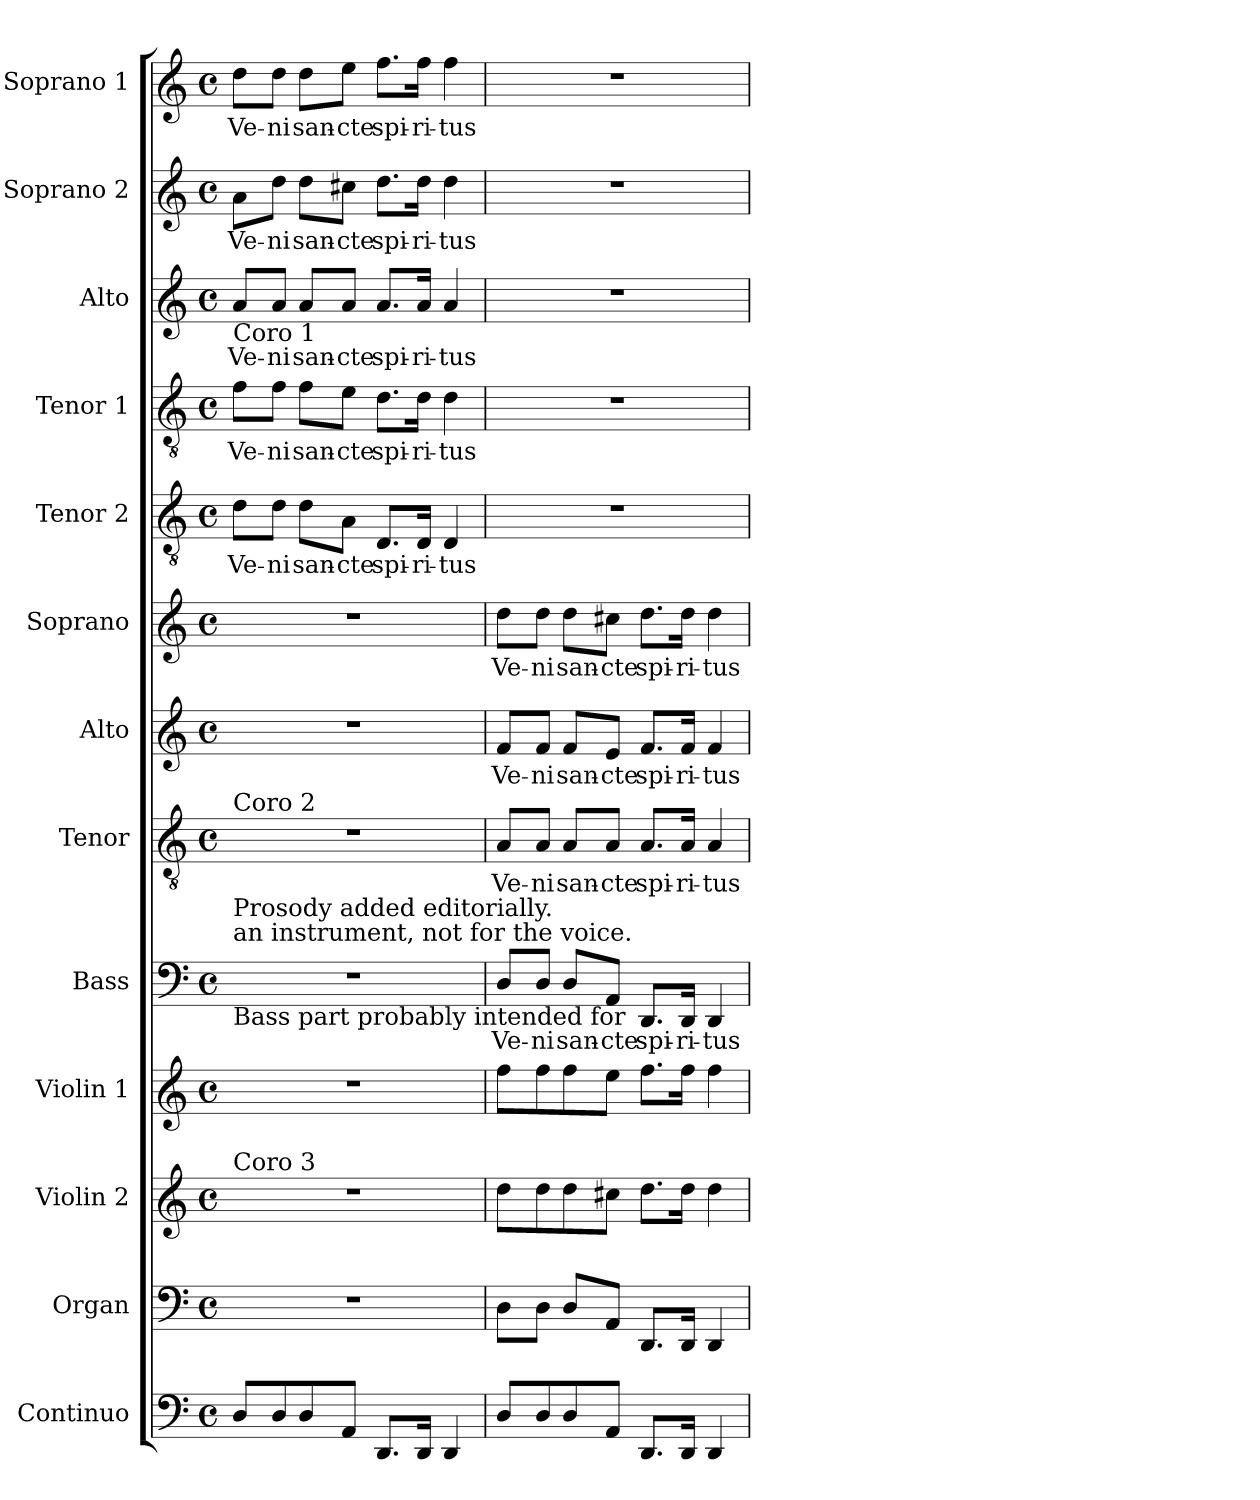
**kern	**kern	**kern	**kern	**kern	**text	**kern	**text	**kern	**text	**kern	**text	**kern	**text	**kern	**text	**kern	**text	**kern	**text	**kern	**text
*part13	*part12	*part11	*part10	*part9	*part9	*part8	*part8	*part7	*part7	*part6	*part6	*part5	*part5	*part4	*part4	*part3	*part3	*part2	*part2	*part1	*part1
*staff13	*staff12	*staff11	*staff10	*staff9	*staff9	*staff8	*staff8	*staff7	*staff7	*staff6	*staff6	*staff5	*staff5	*staff4	*staff4	*staff3	*staff3	*staff2	*staff2	*staff1	*staff1
*I"Continuo	*I"Organ	*I"Violin 2	*I"Violin 1	*I"Bass	*	*I"Tenor	*	*I"Alto	*	*I"Soprano	*	*I"Tenor 2	*	*I"Tenor 1	*	*I"Alto	*	*I"Soprano 2	*	*I"Soprano 1	*
*I'Cont.	*I'Org.	*I'Vln. 2	*I'Vln. 1	*I'B.	*	*I'T.	*	*I'A.	*	*I'S.	*	*I'T2.	*	*I'T1.	*	*I'A.	*	*I'S2.	*	*I'S1.	*
!!LO:PB:g=z
*clefF4	*clefF4	*clefG2	*clefG2	*clefF4	*	*clefGv2	*	*clefG2	*	*clefG2	*	*clefGv2	*	*clefGv2	*	*clefG2	*	*clefG2	*	*clefG2	*
*	*	*	*	*	*	*ITrd7c12	*	*	*	*	*	*ITrd7c12	*	*ITrd7c12	*	*	*	*	*	*	*
*k[]	*k[]	*k[]	*k[]	*k[]	*	*k[]	*	*k[]	*	*k[]	*	*k[]	*	*k[]	*	*k[]	*	*k[]	*	*k[]	*
*C:	*C:	*C:	*C:	*C:	*	*C:	*	*C:	*	*C:	*	*C:	*	*C:	*	*C:	*	*C:	*	*C:	*
*M4/4	*M4/4	*M4/4	*M4/4	*M4/4	*	*M4/4	*	*M4/4	*	*M4/4	*	*M4/4	*	*M4/4	*	*M4/4	*	*M4/4	*	*M4/4	*
*met(c)	*met(c)	*met(c)	*met(c)	*met(c)	*	*met(c)	*	*met(c)	*	*met(c)	*	*met(c)	*	*met(c)	*	*met(c)	*	*met(c)	*	*met(c)	*
=1	=1	=1	=1	=1	=1	=1	=1	=1	=1	=1	=1	=1	=1	=1	=1	=1	=1	=1	=1	=1	=1
!	!	!	!	!	!	!	!	!	!	!	!	!	!LO:LY:b:color=#000000	!	!	!	!	!	!	!	!
!	!	!	!	!	!	!	!	!	!	!	!	!	!	!	!LO:LY:b:color=#000000	!	!	!	!	!	!
!	!	!	!	!	!	!	!	!	!	!	!	!	!	!	!	!	!LO:LY:b:color=#000000	!	!	!	!
!	!	!	!	!	!	!	!	!	!	!	!	!	!	!	!	!	!	!	!LO:LY:b:color=#000000	!	!
!	!	!	!	!	!	!	!	!	!	!	!	!	!	!	!	!LO:TX:b:t=Coro 1	!	!	!	!	!
!	!	!	!	!	!	!LO:TX:a:t=Coro 2	!	!	!	!	!	!	!	!	!	!	!	!	!	!	!
!	!	!	!	!LO:TX:b:t=Bass part probably intended for	!	!	!	!	!	!	!	!	!	!	!	!	!	!	!	!	!
!	!	!	!	!LO:TX:t=an instrument, not for the voice.	!	!	!	!	!	!	!	!	!	!	!	!	!	!	!	!	!
!	!	!	!	!LO:TX:t=Prosody added editorially.	!	!	!	!	!	!	!	!	!	!	!	!	!	!	!	!	!
!	!	!LO:TX:a:t=Coro 3	!	!	!	!	!	!	!	!	!	!	!	!	!	!	!	!	!	!	!
!	!	!	!	!	!	!	!	!	!	!	!	!	!	!	!	!	!	!	!	!	!LO:LY:b:color=#000000
8Di/L	1r	1r	1r	1r	.	1r	.	1r	.	1r	.	8Di\L	Ve-	8Fi\L	Ve-	8ai/L	Ve-	8ai\L	Ve-	8ddi\L	Ve-
!	!	!	!	!	!	!	!	!	!	!	!	!	!LO:LY:b:color=#000000	!	!	!	!	!	!	!	!
!	!	!	!	!	!	!	!	!	!	!	!	!	!	!	!LO:LY:b:color=#000000	!	!	!	!	!	!
!	!	!	!	!	!	!	!	!	!	!	!	!	!	!	!	!	!LO:LY:b:color=#000000	!	!	!	!
!	!	!	!	!	!	!	!	!	!	!	!	!	!	!	!	!	!	!	!LO:LY:b:color=#000000	!	!
!	!	!	!	!	!	!	!	!	!	!	!	!	!	!	!	!	!	!	!	!	!LO:LY:b:color=#000000
8Di/	.	.	.	.	.	.	.	.	.	.	.	8Di\J	-ni	8Fi\J	-ni	8ai/J	-ni	8ddi\J	-ni	8ddi\J	-ni
!	!	!	!	!	!	!	!	!	!	!	!	!	!LO:LY:b:color=#000000	!	!	!	!	!	!	!	!
!	!	!	!	!	!	!	!	!	!	!	!	!	!	!	!LO:LY:b:color=#000000	!	!	!	!	!	!
!	!	!	!	!	!	!	!	!	!	!	!	!	!	!	!	!	!LO:LY:b:color=#000000	!	!	!	!
!	!	!	!	!	!	!	!	!	!	!	!	!	!	!	!	!	!	!	!LO:LY:b:color=#000000	!	!
!	!	!	!	!	!	!	!	!	!	!	!	!	!	!	!	!	!	!	!	!	!LO:LY:b:color=#000000
8Di/	.	.	.	.	.	.	.	.	.	.	.	8Di\L	san-	8Fi\L	san-	8ai/L	san-	8ddi\L	san-	8ddi\L	san-
!	!	!	!	!	!	!	!	!	!	!	!	!	!LO:LY:b:color=#000000	!	!	!	!	!	!	!	!
!	!	!	!	!	!	!	!	!	!	!	!	!	!	!	!LO:LY:b:color=#000000	!	!	!	!	!	!
!	!	!	!	!	!	!	!	!	!	!	!	!	!	!	!	!	!LO:LY:b:color=#000000	!	!	!	!
!	!	!	!	!	!	!	!	!	!	!	!	!	!	!	!	!	!	!	!LO:LY:b:color=#000000	!	!
!	!	!	!	!	!	!	!	!	!	!	!	!	!	!	!	!	!	!	!	!	!LO:LY:b:color=#000000
8AAi/J	.	.	.	.	.	.	.	.	.	.	.	8AAi\J	-cte	8Ei\J	-cte	8ai/J	-cte	8cc#Xi\J	-cte	8eei\J	-cte
!	!	!	!	!	!	!	!	!	!	!	!	!	!LO:LY:b:color=#000000	!	!	!	!	!	!	!	!
!	!	!	!	!	!	!	!	!	!	!	!	!	!	!	!LO:LY:b:color=#000000	!	!	!	!	!	!
!	!	!	!	!	!	!	!	!	!	!	!	!	!	!	!	!	!LO:LY:b:color=#000000	!	!	!	!
!	!	!	!	!	!	!	!	!	!	!	!	!	!	!	!	!	!	!	!LO:LY:b:color=#000000	!	!
!	!	!	!	!	!	!	!	!	!	!	!	!	!	!	!	!	!	!	!	!	!LO:LY:b:color=#000000
8.DDi/L	.	.	.	.	.	.	.	.	.	.	.	8.DDi/L	spi-	8.Di\L	spi-	8.ai/L	spi-	8.ddi\L	spi-	8.ffi\L	spi-
!	!	!	!	!	!	!	!	!	!	!	!	!	!LO:LY:b:color=#000000	!	!	!	!	!	!	!	!
!	!	!	!	!	!	!	!	!	!	!	!	!	!	!	!LO:LY:b:color=#000000	!	!	!	!	!	!
!	!	!	!	!	!	!	!	!	!	!	!	!	!	!	!	!	!LO:LY:b:color=#000000	!	!	!	!
!	!	!	!	!	!	!	!	!	!	!	!	!	!	!	!	!	!	!	!LO:LY:b:color=#000000	!	!
!	!	!	!	!	!	!	!	!	!	!	!	!	!	!	!	!	!	!	!	!	!LO:LY:b:color=#000000
16DDi/Jk	.	.	.	.	.	.	.	.	.	.	.	16DDi/Jk	-ri-	16Di\Jk	-ri-	16ai/Jk	-ri-	16ddi\Jk	-ri-	16ffi\Jk	-ri-
!	!	!	!	!	!	!	!	!	!	!	!	!	!LO:LY:b:color=#000000	!	!	!	!	!	!	!	!
!	!	!	!	!	!	!	!	!	!	!	!	!	!	!	!LO:LY:b:color=#000000	!	!	!	!	!	!
!	!	!	!	!	!	!	!	!	!	!	!	!	!	!	!	!	!LO:LY:b:color=#000000	!	!	!	!
!	!	!	!	!	!	!	!	!	!	!	!	!	!	!	!	!	!	!	!LO:LY:b:color=#000000	!	!
!	!	!	!	!	!	!	!	!	!	!	!	!	!	!	!	!	!	!	!	!	!LO:LY:b:color=#000000
4DDi/	.	.	.	.	.	.	.	.	.	.	.	4DDi/	-tus	4Di\	-tus	4ai/	-tus	4ddi\	-tus	4ffi\	-tus
=2	=2	=2	=2	=2	=2	=2	=2	=2	=2	=2	=2	=2	=2	=2	=2	=2	=2	=2	=2	=2	=2
!	!	!	!	!	!LO:LY:b:color=#000000	!	!	!	!	!	!	!	!	!	!	!	!	!	!	!	!
!	!	!	!	!	!	!	!LO:LY:b:color=#000000	!	!	!	!	!	!	!	!	!	!	!	!	!	!
!	!	!	!	!	!	!	!	!	!LO:LY:b:color=#000000	!	!	!	!	!	!	!	!	!	!	!	!
!	!	!	!	!	!	!	!	!	!	!	!LO:LY:b:color=#000000	!	!	!	!	!	!	!	!	!	!
8Di/L	8Di\L	8ddi\L	8ffi\L	8Di/L	Ve-	8AAi/L	Ve-	8fi/L	Ve-	8ddi\L	Ve-	1r	.	1r	.	1r	.	1r	.	1r	.
!	!	!	!	!	!LO:LY:b:color=#000000	!	!	!	!	!	!	!	!	!	!	!	!	!	!	!	!
!	!	!	!	!	!	!	!LO:LY:b:color=#000000	!	!	!	!	!	!	!	!	!	!	!	!	!	!
!	!	!	!	!	!	!	!	!	!LO:LY:b:color=#000000	!	!	!	!	!	!	!	!	!	!	!	!
!	!	!	!	!	!	!	!	!	!	!	!LO:LY:b:color=#000000	!	!	!	!	!	!	!	!	!	!
8Di/	8Di\J	8ddi\	8ffi\	8Di/J	-ni	8AAi/J	-ni	8fi/J	-ni	8ddi\J	-ni	.	.	.	.	.	.	.	.	.	.
!	!	!	!	!	!LO:LY:b:color=#000000	!	!	!	!	!	!	!	!	!	!	!	!	!	!	!	!
!	!	!	!	!	!	!	!LO:LY:b:color=#000000	!	!	!	!	!	!	!	!	!	!	!	!	!	!
!	!	!	!	!	!	!	!	!	!LO:LY:b:color=#000000	!	!	!	!	!	!	!	!	!	!	!	!
!	!	!	!	!	!	!	!	!	!	!	!LO:LY:b:color=#000000	!	!	!	!	!	!	!	!	!	!
8Di/	8Di/L	8ddi\	8ffi\	8Di/L	san-	8AAi/L	san-	8fi/L	san-	8ddi\L	san-	.	.	.	.	.	.	.	.	.	.
!	!	!	!	!	!LO:LY:b:color=#000000	!	!	!	!	!	!	!	!	!	!	!	!	!	!	!	!
!	!	!	!	!	!	!	!LO:LY:b:color=#000000	!	!	!	!	!	!	!	!	!	!	!	!	!	!
!	!	!	!	!	!	!	!	!	!LO:LY:b:color=#000000	!	!	!	!	!	!	!	!	!	!	!	!
!	!	!	!	!	!	!	!	!	!	!	!LO:LY:b:color=#000000	!	!	!	!	!	!	!	!	!	!
8AAi/J	8AAi/J	8cc#Xi\J	8eei\J	8AAi/J	-cte	8AAi/J	-cte	8ei/J	-cte	8cc#Xi\J	-cte	.	.	.	.	.	.	.	.	.	.
!	!	!	!	!	!LO:LY:b:color=#000000	!	!	!	!	!	!	!	!	!	!	!	!	!	!	!	!
!	!	!	!	!	!	!	!LO:LY:b:color=#000000	!	!	!	!	!	!	!	!	!	!	!	!	!	!
!	!	!	!	!	!	!	!	!	!LO:LY:b:color=#000000	!	!	!	!	!	!	!	!	!	!	!	!
!	!	!	!	!	!	!	!	!	!	!	!LO:LY:b:color=#000000	!	!	!	!	!	!	!	!	!	!
8.DDi/L	8.DDi/L	8.ddi\L	8.ffi\L	8.DDi/L	spi-	8.AAi/L	spi-	8.fi/L	spi-	8.ddi\L	spi-	.	.	.	.	.	.	.	.	.	.
!	!	!	!	!	!LO:LY:b:color=#000000	!	!	!	!	!	!	!	!	!	!	!	!	!	!	!	!
!	!	!	!	!	!	!	!LO:LY:b:color=#000000	!	!	!	!	!	!	!	!	!	!	!	!	!	!
!	!	!	!	!	!	!	!	!	!LO:LY:b:color=#000000	!	!	!	!	!	!	!	!	!	!	!	!
!	!	!	!	!	!	!	!	!	!	!	!LO:LY:b:color=#000000	!	!	!	!	!	!	!	!	!	!
16DDi/Jk	16DDi/Jk	16ddi\Jk	16ffi\Jk	16DDi/Jk	-ri-	16AAi/Jk	-ri-	16fi/Jk	-ri-	16ddi\Jk	-ri-	.	.	.	.	.	.	.	.	.	.
!	!	!	!	!	!LO:LY:b:color=#000000	!	!	!	!	!	!	!	!	!	!	!	!	!	!	!	!
!	!	!	!	!	!	!	!LO:LY:b:color=#000000	!	!	!	!	!	!	!	!	!	!	!	!	!	!
!	!	!	!	!	!	!	!	!	!LO:LY:b:color=#000000	!	!	!	!	!	!	!	!	!	!	!	!
!	!	!	!	!	!	!	!	!	!	!	!LO:LY:b:color=#000000	!	!	!	!	!	!	!	!	!	!
4DDi/	4DDi/	4ddi\	4ffi\	4DDi/	-tus	4AAi/	-tus	4fi/	-tus	4ddi\	-tus	.	.	.	.	.	.	.	.	.	.
=	=	=	=	=	=	=	=	=	=	=	=	=	=	=	=	=	=	=	=	=	=
*-	*-	*-	*-	*-	*-	*-	*-	*-	*-	*-	*-	*-	*-	*-	*-	*-	*-	*-	*-	*-	*-
